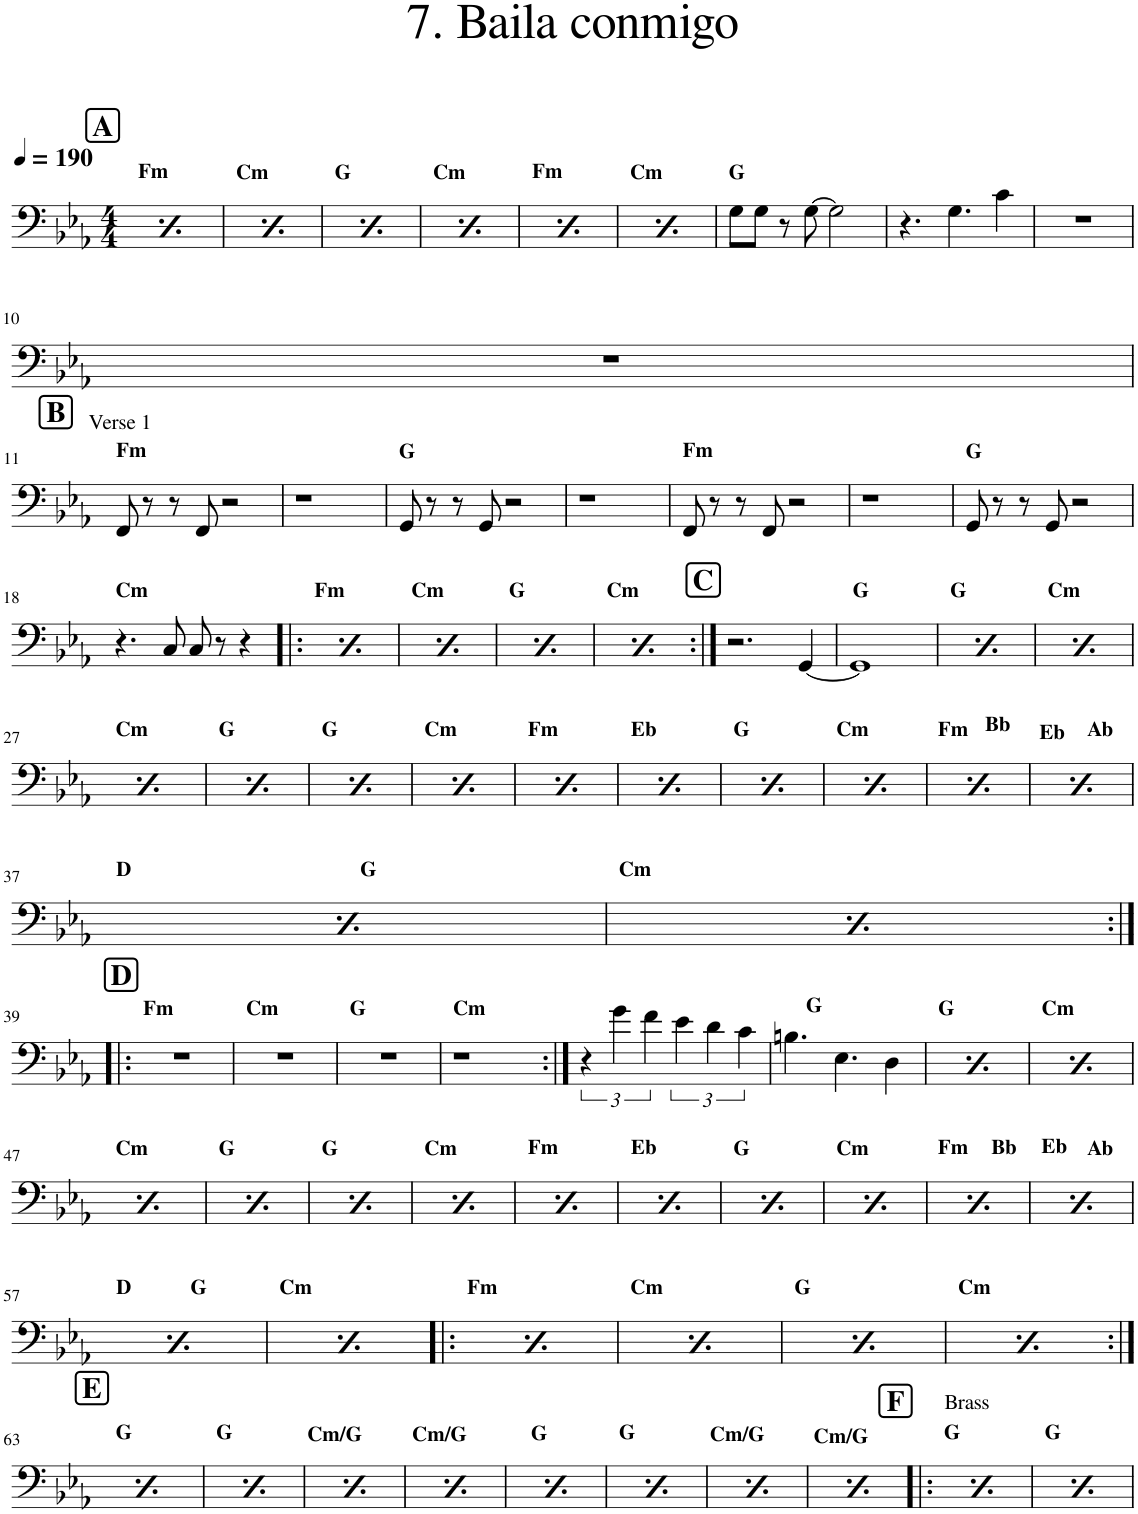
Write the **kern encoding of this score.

**kern
*part1
*staff1
*I"Guitare basse
*I'Guit. B.
*clefF4
*Trd7c12
*k[b-e-a-]
*M4/4
=1
!LO:TX:a:B:t=Fm
1r
=2
!LO:TX:a:B:t=Fm
1r
=3
!LO:TX:a:B:t=Fm
1r
=4
!LO:TX:a:B:t=Fm
1r
=5
!LO:TX:a:B:t=Fm
1r
=6
!LO:TX:a:B:t=Fm
1r
=7
!LO:TX:a:B:t=G
8G\L
8G\J
8r
[8G\
2G\]
=8
4.r
4.G\
4c\
=9
1r
!!LO:LB:g=z
=10
1r
!!LO:LB:g=z
=11
!LO:TX:a:B:t=Fm
!LO:TX:a:t=Verse 1
8FF/
8r
8r
8FF/
2r
=12
1r
=13
!LO:TX:a:B:t=G
8GG/
8r
8r
8GG/
2r
=14
1r
=15
!LO:TX:a:B:t=Fm
8FF/
8r
8r
8FF/
2r
=16
1r
=17
!LO:TX:a:B:t=G
8GG/
8r
8r
8GG/
2r
!!LO:LB:g=z
=18
!LO:TX:a:B:t=Cm
4.r
8C/
8C/
8r
4r
=19!|:
!LO:TX:a:B:t=Cm
4.r
8C/
8C/
8r
4r
=20
!LO:TX:a:B:t=Cm
4.r
8C/
8C/
8r
4r
=21
!LO:TX:a:B:t=Cm
4.r
8C/
8C/
8r
4r
=22
!LO:TX:a:B:t=Cm
4.r
8C/
8C/
8r
4r
=23:|!
2.r
[4GG/
=24
!LO:TX:a:B:t=G
1GG]
=25
!LO:TX:a:B:t=G
1GG]
=26
!LO:TX:a:B:t=G
1GG]
!!LO:LB:g=z
=27
!LO:TX:a:B:t=G
1GG]
=28
!LO:TX:a:B:t=G
1GG]
=29
!LO:TX:a:B:t=G
1GG]
=30
!LO:TX:a:B:t=G
1GG]
=31
!LO:TX:a:B:t=G
1GG]
=32
!LO:TX:a:B:t=G
1GG]
=33
!LO:TX:a:B:t=G
1GG]
=34
!LO:TX:a:B:t=G
1GG]
=35
!LO:TX:a:B:t=G
*^
1GG]	2ryy
!	!LO:TX:a:B:t=Bb
.	2ryy
=36	=36
!LO:TX:a:B:t=G	!
1GG]	2ryy
!	!LO:TX:a:B:t=Ab
.	2ryy
!!LO:LB:g=z	!!
=37	=37
!LO:TX:a:B:t=G	!
1GG]	2ryy
!	!LO:TX:a:B:t=G
.	2ryy
=38	=38
!LO:TX:a:B:t=G	!
*v	*v
1GG]
!!LO:LB:g=z
=39:|!|:
!LO:TX:a:B:t=Fm
1r
=40
!LO:TX:a:B:t=Cm
1r
=41
!LO:TX:a:B:t=G
1r
=42
!LO:TX:a:B:t=Cm
1r
=43:|!
6r
6g\
6f\
6e-\
6d\
6c\
=44
!LO:TX:a:B:t=G
4.Bn\
4.E-\
4D\
=45
!LO:TX:a:B:t=G
4.Bn\
4.E-\
4D\
=46
!LO:TX:a:B:t=G
4.Bn\
4.E-\
4D\
!!LO:LB:g=z
=47
!LO:TX:a:B:t=G
4.Bn\
4.E-\
4D\
=48
!LO:TX:a:B:t=G
4.Bn\
4.E-\
4D\
=49
!LO:TX:a:B:t=G
4.Bn\
4.E-\
4D\
=50
!LO:TX:a:B:t=G
4.Bn\
4.E-\
4D\
=51
!LO:TX:a:B:t=G
4.Bn\
4.E-\
4D\
=52
!LO:TX:a:B:t=G
4.Bn\
4.E-\
4D\
=53
!LO:TX:a:B:t=G
4.Bn\
4.E-\
4D\
=54
!LO:TX:a:B:t=G
4.Bn\
4.E-\
4D\
=55
!LO:TX:a:B:t=G
*^
4.Bn\	2ryy
4.E-\	.
!	!LO:TX:a:B:t=Bb
.	2ryy
4D\	.
=56	=56
!LO:TX:a:B:t=G	!
4.Bn\	2ryy
4.E-\	.
!	!LO:TX:a:B:t=Ab
.	2ryy
4D\	.
!!LO:LB:g=z	!!
=57	=57
!LO:TX:a:B:t=G	!
4.Bn\	2ryy
4.E-\	.
!	!LO:TX:a:B:t=G
.	2ryy
4D\	.
=58	=58
!LO:TX:a:B:t=G	!
*v	*v
4.Bn\
4.E-\
4D\
=59!|:
!LO:TX:a:B:t=G
4.Bn\
4.E-\
4D\
=60
!LO:TX:a:B:t=G
4.Bn\
4.E-\
4D\
=61
!LO:TX:a:B:t=G
4.Bn\
4.E-\
4D\
=62
!LO:TX:a:B:t=G
4.Bn\
4.E-\
4D\
!!LO:LB:g=z
=63:|!
!LO:TX:a:B:t=G
4.Bn\
4.E-\
4D\
=64
!LO:TX:a:B:t=G
4.Bn\
4.E-\
4D\
=65
!LO:TX:a:B:t=G
4.Bn\
4.E-\
4D\
=66
!LO:TX:a:B:t=G
4.Bn\
4.E-\
4D\
=67
!LO:TX:a:B:t=G
4.Bn\
4.E-\
4D\
=68
!LO:TX:a:B:t=G
4.Bn\
4.E-\
4D\
=69
!LO:TX:a:B:t=G
4.Bn\
4.E-\
4D\
=70
!LO:TX:a:B:t=G
4.Bn\
4.E-\
4D\
=71!|:
!LO:TX:a:B:t=G
4.Bn\
4.E-\
4D\
=72
!LO:TX:a:B:t=G
4.Bn\
4.E-\
4D\
=
*-
